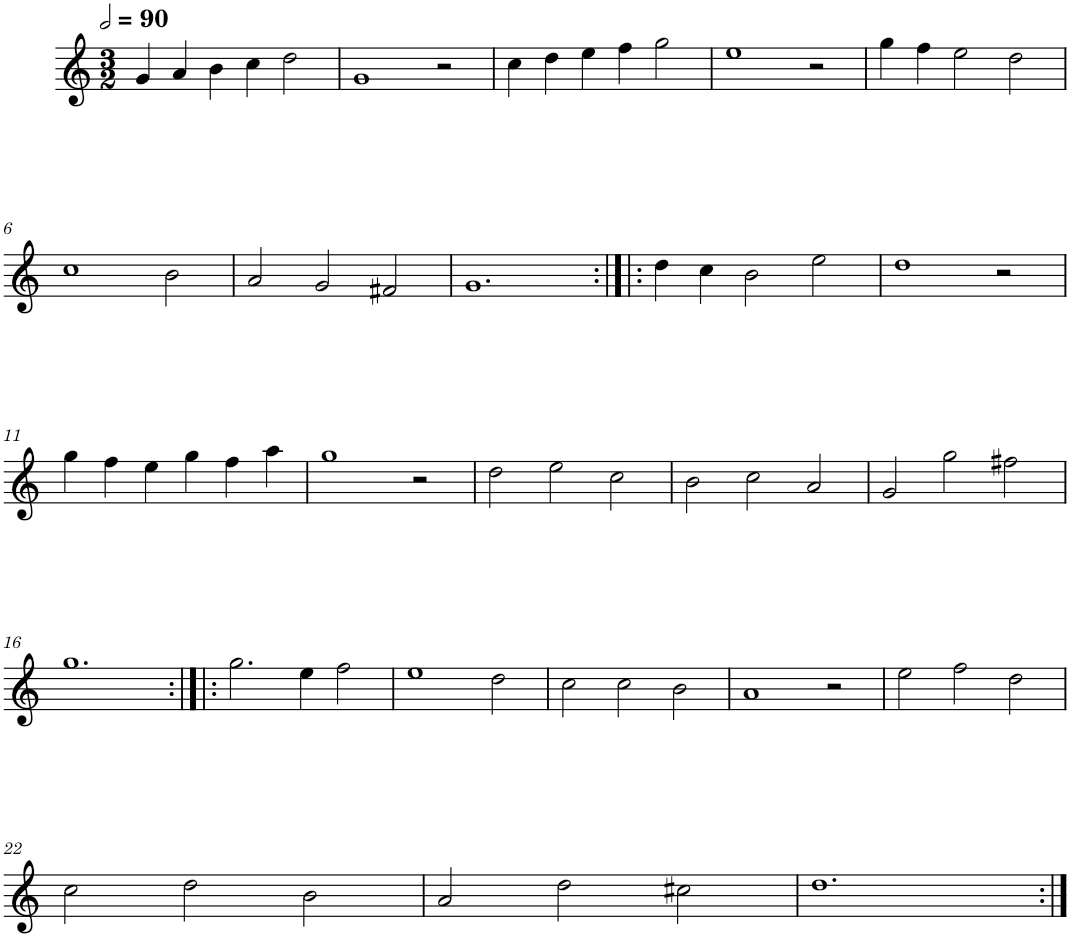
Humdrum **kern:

**kern
*part1
*staff1
*I"Cinq parties
*clefG2
*k[]
*M3/2
*MM180
=1
4g/
4a/
4b\
4cc\
2dd\
=2
1g
2r
=3
4cc\
4dd\
4ee\
4ff\
2gg\
=4
1ee
2r
=5
4gg\
4ff\
2ee\
2dd\
!!LO:LB:g=z
=6
1cc
2b\
=7
2a/
2g/
2f#X/
=8
1.g
=9:|!|:
4dd\
4cc\
2b\
2ee\
=10
1dd
2r
!!LO:LB:g=z
=11
4gg\
4ff\
4ee\
4gg\
4ff\
4aa\
=12
1gg
2r
=13
2dd\
2ee\
2cc\
=14
2b\
2cc\
2a/
=15
2g/
2gg\
2ff#X\
!!LO:LB:g=z
=16
1.gg
=17:|!|:
2.gg\
4ee\
2ff\
=18
1ee
2dd\
=19
2cc\
2cc\
2b\
=20
1a
2r
=21
2ee\
2ff\
2dd\
!!LO:LB:g=z
=22
2cc\
2dd\
2b\
=23
2a/
2dd\
2cc#X\
=24
1.dd
=:|!
*-
